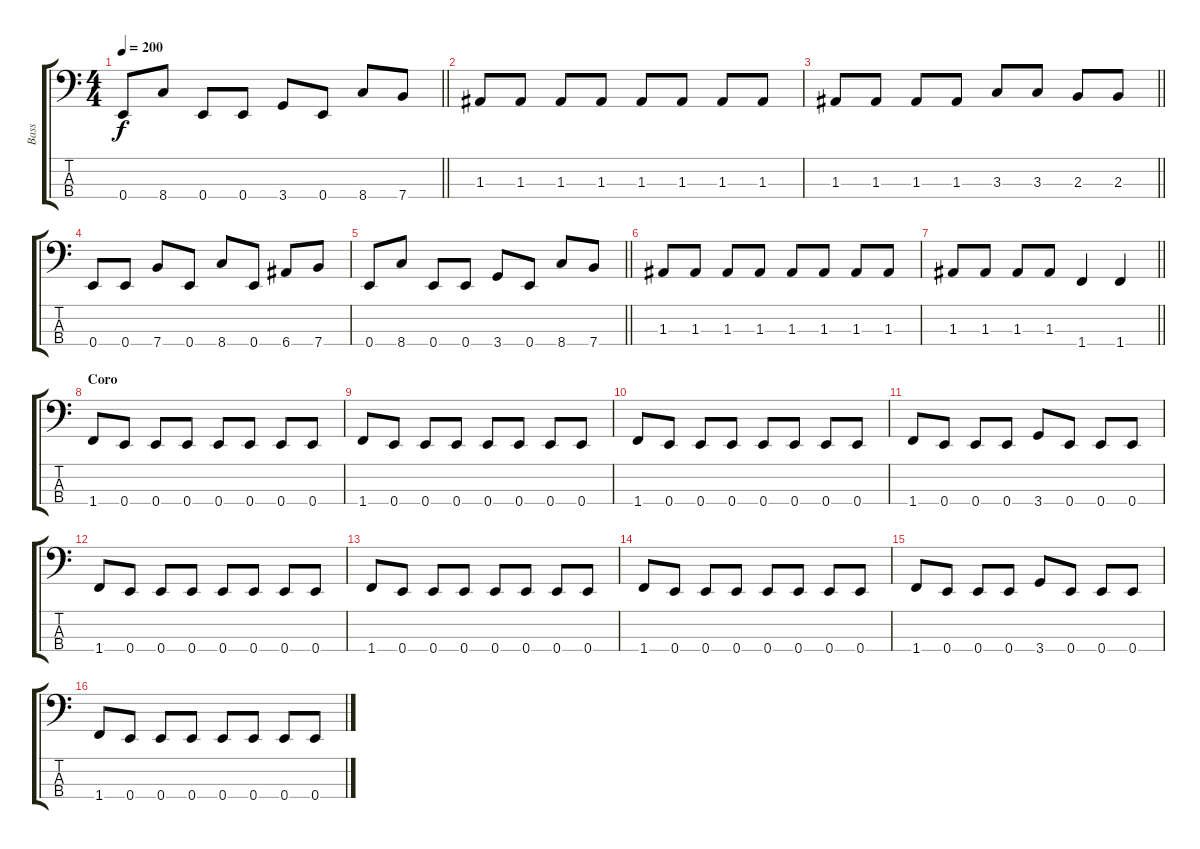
\track ("Bass" "Bass") {instrument electricbassfinger}
\staff {score tabs}
\tuning (G2 D2 A1 E1) {hide}
\ts (4 4)
\tempo 200
\clef f4
\barLineRight lightlight
\ks c
0.4.8{dy f} 8.4.8 0.4.8 0.4.8 3.4.8 0.4.8 8.4.8 7.4.8 |
1.3.8 1.3.8 1.3.8 1.3.8 1.3.8 1.3.8 1.3.8 1.3.8 |
\barLineRight lightlight
1.3.8 1.3.8 1.3.8 1.3.8 3.3.8 3.3.8 2.3.8 2.3.8 |
0.4.8 0.4.8 7.4.8 0.4.8 8.4.8 0.4.8 6.4.8 7.4.8 |
\barLineRight lightlight
0.4.8 8.4.8 0.4.8 0.4.8 3.4.8 0.4.8 8.4.8 7.4.8 |
1.3.8 1.3.8 1.3.8 1.3.8 1.3.8 1.3.8 1.3.8 1.3.8 |
\barLineRight lightlight
1.3.8 1.3.8 1.3.8 1.3.8 1.4.4 1.4.4 |
\section ("" "Coro")
1.4.8 0.4.8 0.4.8 0.4.8 0.4.8 0.4.8 0.4.8 0.4.8 |
1.4.8 0.4.8 0.4.8 0.4.8 0.4.8 0.4.8 0.4.8 0.4.8 |
1.4.8 0.4.8 0.4.8 0.4.8 0.4.8 0.4.8 0.4.8 0.4.8 |
1.4.8 0.4.8 0.4.8 0.4.8 3.4.8 0.4.8 0.4.8 0.4.8 |
1.4.8 0.4.8 0.4.8 0.4.8 0.4.8 0.4.8 0.4.8 0.4.8 |
1.4.8 0.4.8 0.4.8 0.4.8 0.4.8 0.4.8 0.4.8 0.4.8 |
1.4.8 0.4.8 0.4.8 0.4.8 0.4.8 0.4.8 0.4.8 0.4.8 |
1.4.8 0.4.8 0.4.8 0.4.8 3.4.8 0.4.8 0.4.8 0.4.8 |
1.4.8 0.4.8 0.4.8 0.4.8 0.4.8 0.4.8 0.4.8 0.4.8
